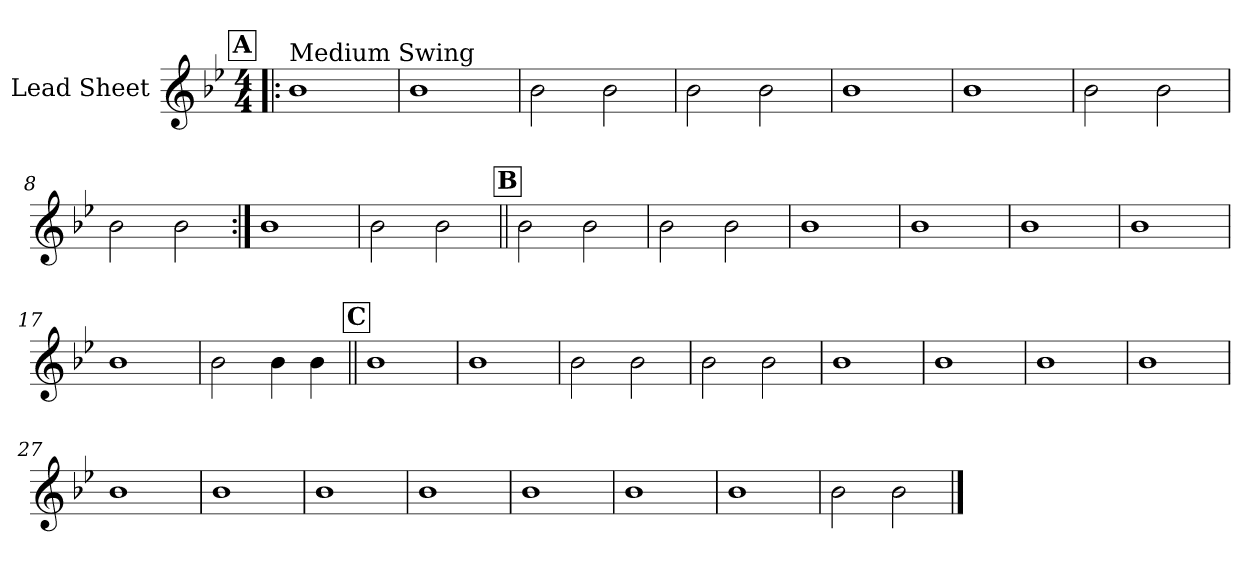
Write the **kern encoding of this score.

**kern
*part1
*staff1
*I"Lead Sheet
*clefG2
*k[b-e-]
*B-:
*M4/4
!!LO:REH:place=s1:a:fs=14:t=A
=1!|:
!LO:TX:a:t=Medium Swing
1b-
=2
1b-
=3
2b-\
2b-\
=4
2b-\
2b-\
!!LO:LB:g=z
=5
1b-
=6
1b-
=7
2b-\
2b-\
=8
2b-\
2b-\
!!LO:LB:g=z
=9:|!
1b-
=10
2b-\
2b-\
!!LO:LB:g=z
!!LO:REH:place=s1:a:fs=14:t=B
=11||
2b-\
2b-\
=12
2b-\
2b-\
=13
1b-
=14
1b-
!!LO:LB:g=z
=15
1b-
=16
1b-
=17
1b-
=18
2b-\
4b-\
4b-\
!!LO:LB:g=z
!!LO:REH:place=s1:a:fs=14:t=C
=19||
1b-
=20
1b-
=21
2b-\
2b-\
=22
2b-\
2b-\
!!LO:LB:g=z
=23
1b-
=24
1b-
=25
1b-
=26
1b-
!!LO:LB:g=z
=27
1b-
=28
1b-
=29
1b-
=30
1b-
!!LO:LB:g=z
=31
1b-
=32
1b-
=33
1b-
=34
2b-\
2b-\
==
*-
